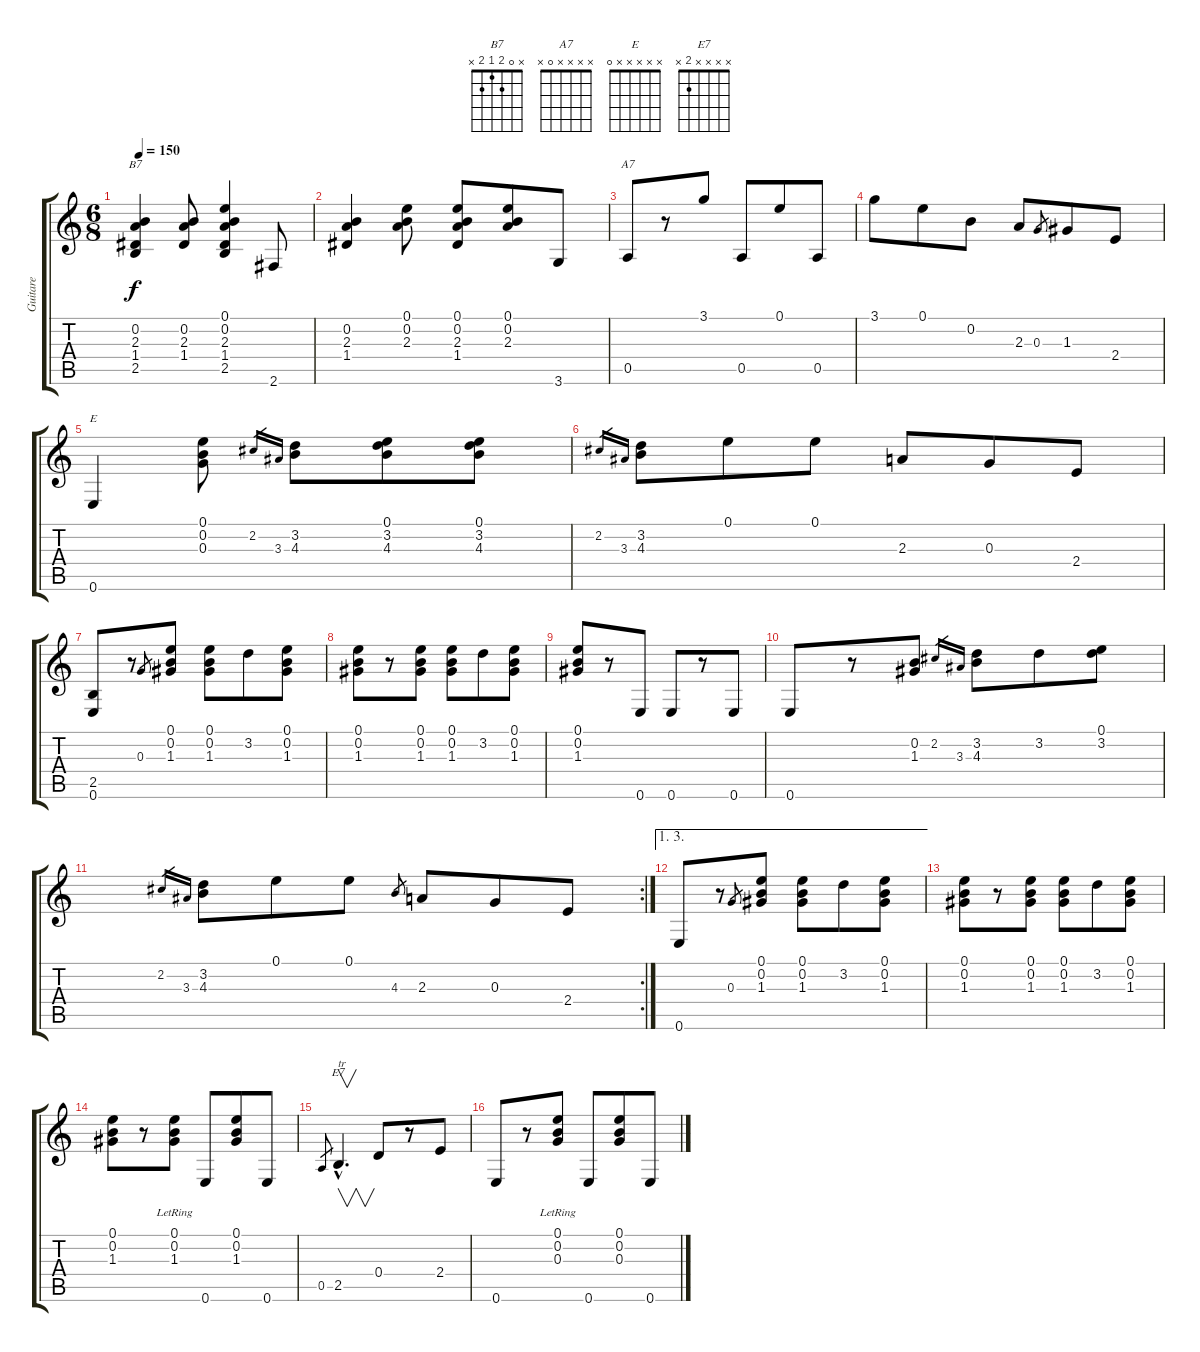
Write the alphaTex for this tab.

\track ("Guitare" "Guitare") {instrument acousticguitarnylon}
\staff {score tabs}
\tuning (E4 B3 G3 D3 A2 E2) {hide}
\chord ("B7" x 0 2 1 2 x)
\chord ("A7" x x x x 0 x)
\chord ("E" x x x x x 0)
\chord ("E7" x x x x 2 x)
\ts (6 8)
\tempo 150
\clef g2
\ks c
(0.2 2.3 1.4 2.5).4{ch "B7" dy f} (0.2 2.3 1.4).8 (0.1 0.2 2.3 1.4 2.5).4 2.6.8 |
(0.2 2.3 1.4).4 (0.1 0.2 2.3).8 (0.1 0.2 2.3 1.4).8 (0.1 0.2 2.3).8 3.6.8 |
0.5.8{ch "A7"} r.8 3.1.8 0.5.8 0.1.8 0.5.8 |
3.1.8 0.1.8 0.2.8 2.3.8 0.3.8{gr} 1.3.8 2.4.8 |
0.6.4{ch "E"} (0.1 0.2 0.3).8 2.2.16{gr} 3.3.16{gr} (3.2 4.3).8 (0.1 3.2 4.3).8 (0.1 3.2 4.3).8 |
2.2.16{gr} 3.3.16{gr} (3.2 4.3).8 0.1.8 0.1.8 2.3.8 0.3.8 2.4.8 |
(2.5 0.6).8 r.8 0.3.8{gr} (0.1 0.2 1.3).8 (0.1 0.2 1.3).8 3.2.8 (0.1 0.2 1.3).8 |
(0.1 0.2 1.3).8 r.8 (0.1 0.2 1.3).8 (0.1 0.2 1.3).8 3.2.8 (0.1 0.2 1.3).8 |
(0.1 0.2 1.3).8 r.8 0.6.8 0.6.8 r.8 0.6.8 |
0.6.8 r.8 (0.2 1.3).8 2.2.16{gr} 3.3.16{gr} (3.2 4.3).8 3.2.8 (0.1 3.2).8 |
\rc 2
2.2.16{gr} 3.3.16{gr} (3.2 4.3).8 0.1.8 0.1.8 4.3.8{gr} 2.3.8 0.3.8 2.4.8 |
\ae (1 3)
0.6.8 r.8 0.3.8{gr} (0.1 0.2 1.3).8 (0.1 0.2 1.3).8 3.2.8 (0.1 0.2 1.3).8 |
(0.1 0.2 1.3).8 r.8 (0.1 0.2 1.3).8 (0.1 0.2 1.3).8 3.2.8 (0.1 0.2 1.3).8 |
(0.1 0.2 1.3).8 r.8 (0.1{lr} 0.2{lr} 1.3{lr}).8 0.6.8 (0.1 0.2 1.3).8 0.6.8 |
0.5.8{gr} 2.5{hac}.4{v d ch "E7" txt "tr"} 0.4.8 r.8 2.4.8 |
0.6.8 r.8 (0.1{lr} 0.2{lr} 0.3{lr}).8 0.6.8 (0.1 0.2 0.3).8 0.6.8
